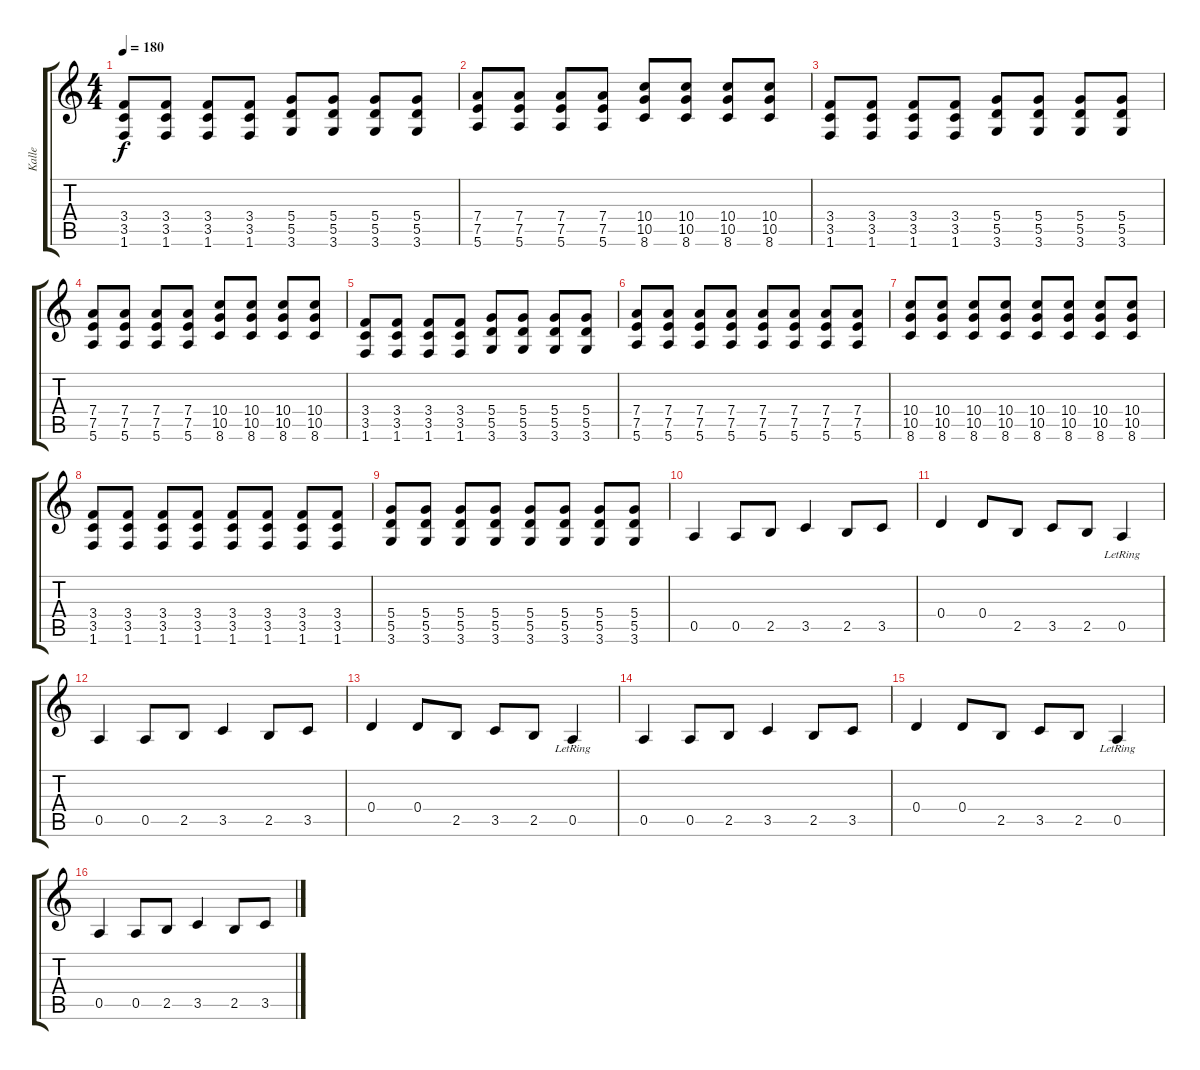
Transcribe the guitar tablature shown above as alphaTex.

\track ("Kalle" "Kalle") {instrument distortionguitar}
\staff {score tabs}
\tuning (E4 B3 G3 D3 A2 E2) {hide}
\ts (4 4)
\tempo 180
\clef g2
\ks c
(3.4 3.5 1.6).8{dy f} (3.4 3.5 1.6).8 (3.4 3.5 1.6).8 (3.4 3.5 1.6).8 (5.4 5.5 3.6).8 (5.4 5.5 3.6).8 (5.4 5.5 3.6).8 (5.4 5.5 3.6).8 |
(7.4 7.5 5.6).8 (7.4 7.5 5.6).8 (7.4 7.5 5.6).8 (7.4 7.5 5.6).8 (10.4 10.5 8.6).8 (10.4 10.5 8.6).8 (10.4 10.5 8.6).8 (10.4 10.5 8.6).8 |
(3.4 3.5 1.6).8 (3.4 3.5 1.6).8 (3.4 3.5 1.6).8 (3.4 3.5 1.6).8 (5.4 5.5 3.6).8 (5.4 5.5 3.6).8 (5.4 5.5 3.6).8 (5.4 5.5 3.6).8 |
(7.4 7.5 5.6).8 (7.4 7.5 5.6).8 (7.4 7.5 5.6).8 (7.4 7.5 5.6).8 (10.4 10.5 8.6).8 (10.4 10.5 8.6).8 (10.4 10.5 8.6).8 (10.4 10.5 8.6).8 |
(3.4 3.5 1.6).8 (3.4 3.5 1.6).8 (3.4 3.5 1.6).8 (3.4 3.5 1.6).8 (5.4 5.5 3.6).8 (5.4 5.5 3.6).8 (5.4 5.5 3.6).8 (5.4 5.5 3.6).8 |
(7.4 7.5 5.6).8 (7.4 7.5 5.6).8 (7.4 7.5 5.6).8 (7.4 7.5 5.6).8 (7.4 7.5 5.6).8 (7.4 7.5 5.6).8 (7.4 7.5 5.6).8 (7.4 7.5 5.6).8 |
(10.4 10.5 8.6).8 (10.4 10.5 8.6).8 (10.4 10.5 8.6).8 (10.4 10.5 8.6).8 (10.4 10.5 8.6).8 (10.4 10.5 8.6).8 (10.4 10.5 8.6).8 (10.4 10.5 8.6).8 |
(3.4 3.5 1.6).8 (3.4 3.5 1.6).8 (3.4 3.5 1.6).8 (3.4 3.5 1.6).8 (3.4 3.5 1.6).8 (3.4 3.5 1.6).8 (3.4 3.5 1.6).8 (3.4 3.5 1.6).8 |
(5.4 5.5 3.6).8 (5.4 5.5 3.6).8 (5.4 5.5 3.6).8 (5.4 5.5 3.6).8 (5.4 5.5 3.6).8 (5.4 5.5 3.6).8 (5.4 5.5 3.6).8 (5.4 5.5 3.6).8 |
0.5.4 0.5.8 2.5.8 3.5.4 2.5.8 3.5.8 |
0.4.4 0.4.8 2.5.8 3.5.8 2.5.8 0.5{lr}.4 |
0.5.4 0.5.8 2.5.8 3.5.4 2.5.8 3.5.8 |
0.4.4 0.4.8 2.5.8 3.5.8 2.5.8 0.5{lr}.4 |
0.5.4 0.5.8 2.5.8 3.5.4 2.5.8 3.5.8 |
0.4.4 0.4.8 2.5.8 3.5.8 2.5.8 0.5{lr}.4 |
0.5.4 0.5.8 2.5.8 3.5.4 2.5.8 3.5.8
